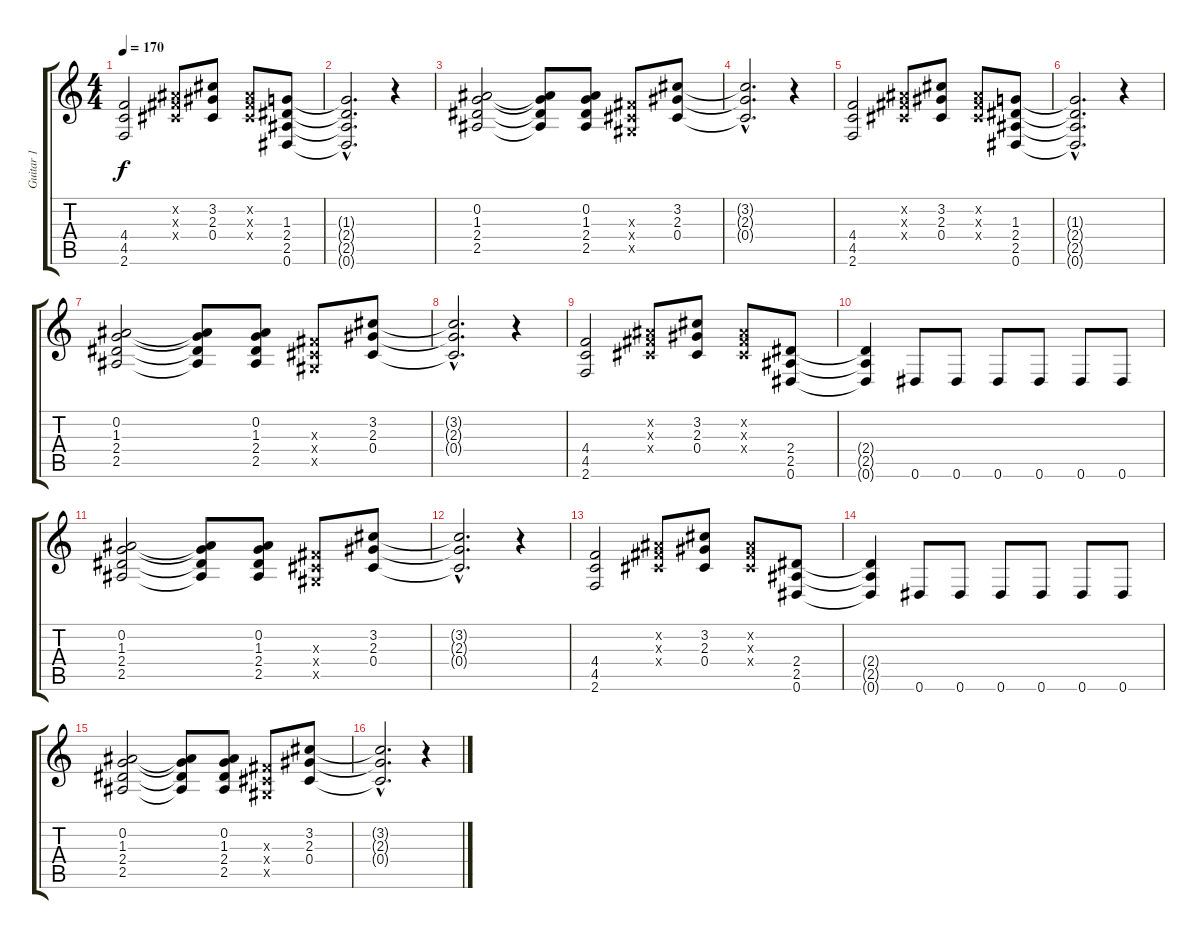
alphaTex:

\track ("Guitar 1" "Guitar 1") {instrument overdrivenguitar}
\staff {score tabs}
\tuning (Eb4 Bb3 Gb3 Db3 Ab2 Eb2) {hide}
\ts (4 4)
\tempo 170
\clef g2
\ks c
(4.4 4.5 2.6).2{dy f instrument overdrivenguitar} (0.2{x} 0.3{x} 0.4{x}).8 (3.2 2.3 0.4).8 (0.2{x} 0.3{x} 0.4{x}).8 (1.3 2.4 2.5 0.6).8 |
(1.3{hac t} 2.4{hac t} 2.5{hac t} 0.6{hac t}).2{d} r.4 |
(0.2 1.3 2.4 2.5).2 (0.2{t} 1.3{t} 2.4{t} 2.5{t}).8 (0.2 1.3 2.4 2.5).8 (0.3{x} 0.4{x} 0.5{x}).8 (3.2 2.3 0.4).8 |
(3.2{hac t} 2.3{hac t} 0.4{hac t}).2{d} r.4 |
(4.4 4.5 2.6).2 (0.2{x} 0.3{x} 0.4{x}).8 (3.2 2.3 0.4).8 (0.2{x} 0.3{x} 0.4{x}).8 (1.3 2.4 2.5 0.6).8 |
(1.3{hac t} 2.4{hac t} 2.5{hac t} 0.6{hac t}).2{d} r.4 |
(0.2 1.3 2.4 2.5).2 (0.2{t} 1.3{t} 2.4{t} 2.5{t}).8 (0.2 1.3 2.4 2.5).8 (0.3{x} 0.4{x} 0.5{x}).8 (3.2 2.3 0.4).8 |
(3.2{hac t} 2.3{hac t} 0.4{hac t}).2{d} r.4 |
(4.4 4.5 2.6).2 (0.2{x} 0.3{x} 0.4{x}).8 (3.2 2.3 0.4).8 (0.2{x} 0.3{x} 0.4{x}).8 (2.4 2.5 0.6).8 |
(2.4{t} 2.5{t} 0.6{t}).4 0.6.8 0.6.8 0.6.8 0.6.8 0.6.8 0.6.8 |
(0.2 1.3 2.4 2.5).2 (0.2{t} 1.3{t} 2.4{t} 2.5{t}).8 (0.2 1.3 2.4 2.5).8 (0.3{x} 0.4{x} 0.5{x}).8 (3.2 2.3 0.4).8 |
(3.2{hac t} 2.3{hac t} 0.4{hac t}).2{d} r.4 |
(4.4 4.5 2.6).2 (0.2{x} 0.3{x} 0.4{x}).8 (3.2 2.3 0.4).8 (0.2{x} 0.3{x} 0.4{x}).8 (2.4 2.5 0.6).8 |
(2.4{t} 2.5{t} 0.6{t}).4 0.6.8 0.6.8 0.6.8 0.6.8 0.6.8 0.6.8 |
(0.2 1.3 2.4 2.5).2 (0.2{t} 1.3{t} 2.4{t} 2.5{t}).8 (0.2 1.3 2.4 2.5).8 (0.3{x} 0.4{x} 0.5{x}).8 (3.2 2.3 0.4).8 |
(3.2{hac t} 2.3{hac t} 0.4{hac t}).2{d} r.4
